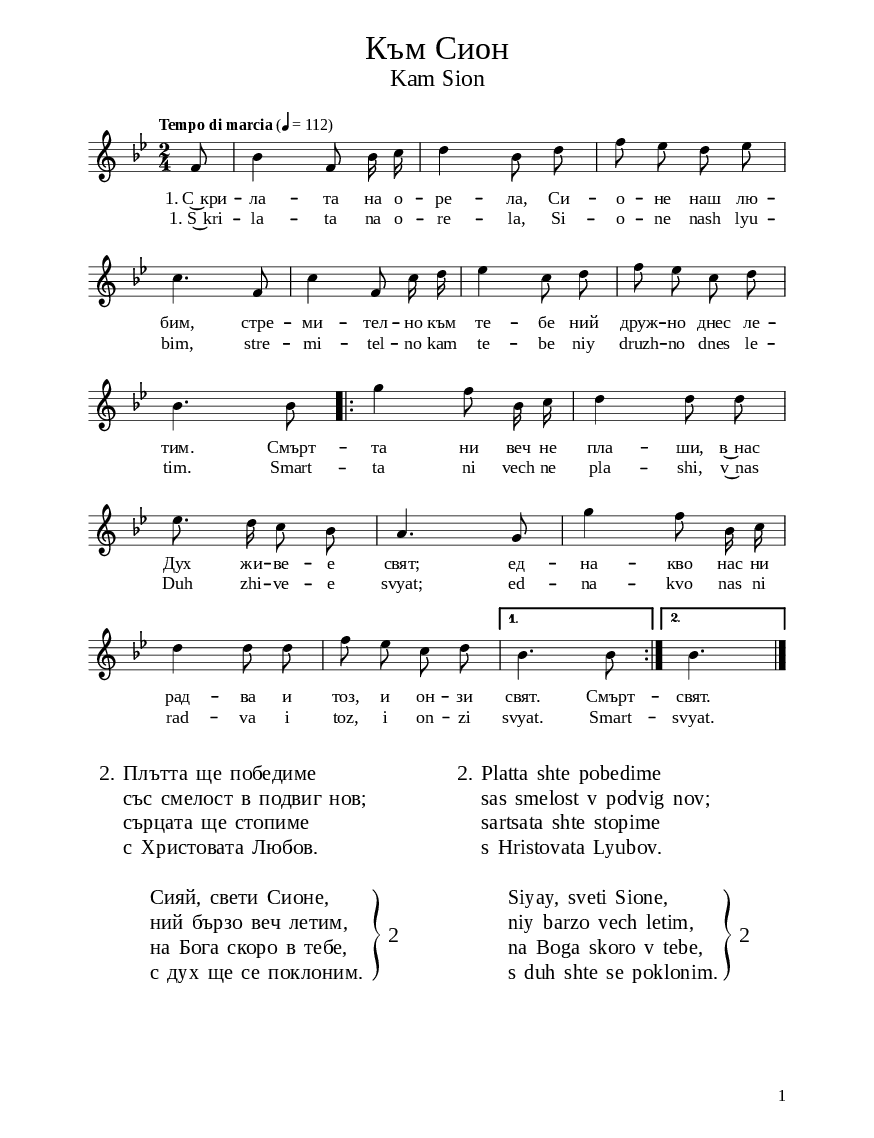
\version "2.24.0"

% include paper part and global functions
\include "include/globals.ily"

"rightBraces054" = \markup {
  \column {
    % repeat braces
    \translate #'(0 . -15 )
    \right-brace #44
  }
  \column {
    % repeat numbers
    \translate #'(0 . -15.6 )
    2
  }
}

\bookpart {
  \include "include/bookpart-paper.ily"
  \score {
    \include "include/score-layout.ily"

    \new Voice \absolute  {
      \clef treble
      \key g \minor
      \time 2/4

      \tempoFunc "Tempo di marcia" 4 "112"
      \autoBeamOff
      \autoBeamOff
      \partial 8
      f'8 |  bes'4 f'8 bes'16 c'' | d''4 bes'8 d'' | f''8 es'' d'' es'' \break |

      c''4. f'8 | c''4 f'8 c''16 d'' | es''4 c''8 d'' | f''8 es'' c'' d'' \break |

      bes'4. bes'8 \repeat volta 2 {
        | g''4 f''8 bes'16 c'' d''4 d''8 d'' \break |

        es''8. d''16 c''8 bes' | a'4. g'8 | g''4 f''8 bes'16 c'' \break |

        d''4 d''8 d'' | f''8 es'' c'' d'' |
      } \alternative {
        { bes'4. bes'8 | }
        {bes'4.   \break }
      } \bar "|."
    }

    \addlyrics {
      "1. С~кри" -- ла -- та на о -- ре -- ла, Си -- о -- не наш лю --
      бим, стре -- ми -- тел -- но към те -- бе ний друж -- но днес ле --
      тим. Смърт -- та ни веч не пла -- ши, в~нас
      Дух жи -- ве -- е свят; ед -- на -- кво нас ни
      рад -- ва и тоз, и он -- зи свят. Смърт -- свят.
    }

    \addlyrics {
      "1. S~kri" -- la -- ta na o -- re -- la, Si -- o -- ne nash lyu --
      bim, stre -- mi -- tel -- no kam te -- be niy druzh -- no dnes le --
      tim. Smart -- ta ni vech ne pla -- shi, v~nas
      Duh zhi -- ve -- e svyat; ed -- na -- kvo nas ni
      rad -- va i toz, i on -- zi svyat. Smart -- svyat.
    }

    \header {
      title = \titleFunc "Към Сион" "Kam Sion"
    }

    \midi{}

  } % score

  \markup \fontsize #bgCoupletFontSize {
    \hspace #1
    \override #`(baseline-skip . ,bgCoupletBaselineSkip)
    \column {
      \line {   2. Плътта ще победиме}

      \line {   "   "със смелост в подвиг нов;}

      \line {   "   "сърцата ще стопиме}

      \line {   "   "с Христовата Любов.}

      \line { " " }

      \line {   "        "Сияй, свети Сионе,}

      \line {   "        "ний бързо веч летим,}

      \line {   "        "на Бога скоро в тебе,}

      \line {   "        "с дух ще се поклоним. }
    }\"rightBraces054"

    \hspace #5
    \override #`(baseline-skip . ,bgCoupletBaselineSkip)
    \column {
      \line {   2. Platta shte pobedime}

      \line {   "   "sas smelost v podvig nov;}

      \line {   "   "sartsata shte stopime}

      \line {   "   "s Hristovata Lyubov.}

      \line { " " }

      \line {   "        "Siyay, sveti Sione,}

      \line {   "        "niy barzo vech letim,}

      \line {   "        "na Boga skoro v tebe,}

      \line {   "        "s duh shte se poklonim. }
    } \"rightBraces054"%column
  } % markup

  \pageBreak
  % include foreign translation(s) of the song
  \version "2.24.0"

\markup \fill-line { \fontsize #deTitleFontSize "An Zion" }
\markup \null
\markup \null
\markup \fontsize #deCoupletFontSize {
  \hspace #10
  \override #`(baseline-skip . ,deCoupletBaselineSkip)

\column {
     
     \line { 1. Mit Adlerschwingen, unser lieber Zion, }

\line { "   "schwungvoll fliegen wir heute gemeinsam zu dir.}

\line { "   "Der Tod erschreckt uns nicht mehr, }

\line { "   "in uns lebt der Heilige Geist, }

\line { "   "gleichermaßen erfreut uns diese und die andere Welt.}

\line { " " } 
\line { 2. Über das Fleisch werden wir }

\line { "   "mit Mut und mit neuer Heldentat siegen, }

\line { "   "unsere Herzen werden wir zum Schmelzen bringen}

\line { "   "mit der Liebe Christi.}

\line { " " } 
\line { 3. Erstrahle, heiliges Zion,}

\line { "   "schnell fliegen wir schon.}

\line { "   "Wir werden uns bald dem Gott in dir}

\line { "   "im Geist verneigen.}
     
     
     
      }
       
    }    


} % bookpart
